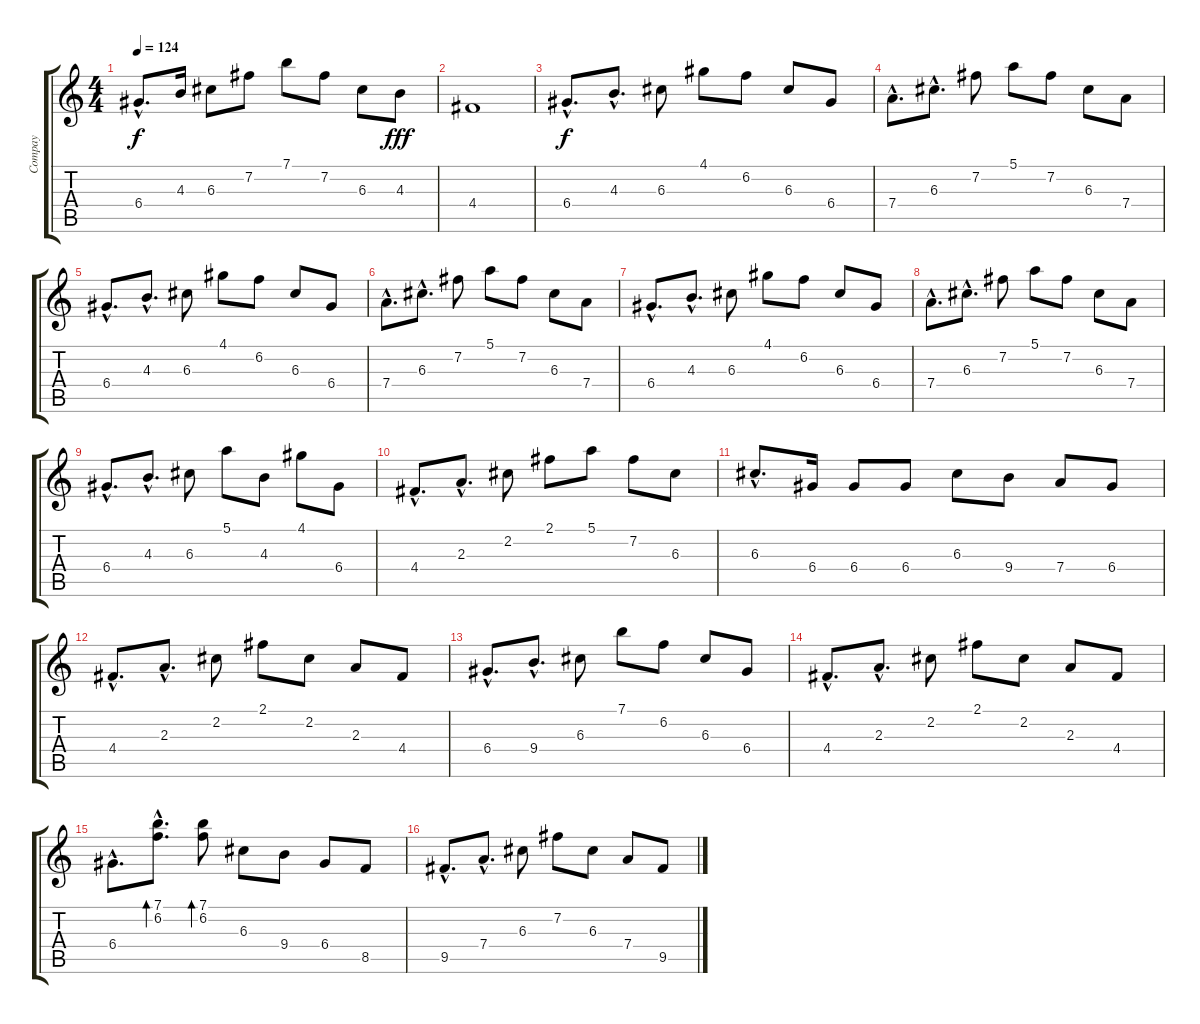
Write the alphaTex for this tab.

\track ("Compay" "Compay") {instrument acousticguitarsteel}
\staff {score tabs}
\tuning (E4 B3 G3 D3 A2 E2) {hide}
\ts (4 4)
\tempo 124
\clef g2
\ks c
6.4{hac}.8{d dy f} 4.3.16 6.3.8 7.2.8 7.1.8 7.2.8 6.3.8 4.3.8{dy fff} |
4.4.1 |
6.4{hac}.8{d dy f} 4.3{hac}.8{d} 6.3.8 4.1.8 6.2.8 6.3.8 6.4.8 |
7.4{hac}.8{d} 6.3{hac}.8{d} 7.2.8 5.1.8 7.2.8 6.3.8 7.4.8 |
6.4{hac}.8{d} 4.3{hac}.8{d} 6.3.8 4.1.8 6.2.8 6.3.8 6.4.8 |
7.4{hac}.8{d} 6.3{hac}.8{d} 7.2.8 5.1.8 7.2.8 6.3.8 7.4.8 |
6.4{hac}.8{d} 4.3{hac}.8{d} 6.3.8 4.1.8 6.2.8 6.3.8 6.4.8 |
7.4{hac}.8{d} 6.3{hac}.8{d} 7.2.8 5.1.8 7.2.8 6.3.8 7.4.8 |
6.4{hac}.8{d} 4.3{hac}.8{d} 6.3.8 5.1.8 4.3.8 4.1.8 6.4.8 |
4.4{hac}.8{d} 2.3{hac}.8{d} 2.2.8 2.1.8 5.1.8 7.2.8 6.3.8 |
6.3{hac}.8{d} 6.4.16 6.4.8 6.4.8 6.3.8 9.4.8 7.4.8 6.4.8 |
4.4{hac}.8{d} 2.3{hac}.8{d} 2.2.8 2.1.8 2.2.8 2.3.8 4.4.8 |
6.4{hac}.8{d} 9.4{hac}.8{d} 6.3.8 7.1.8 6.2.8 6.3.8 6.4.8 |
4.4{hac}.8{d} 2.3{hac}.8{d} 2.2.8 2.1.8 2.2.8 2.3.8 4.4.8 |
6.4{hac}.8{d} (7.1{hac} 6.2{hac}).8{d bd 120} (7.1 6.2).8{bd 120} 6.3.8 9.4.8 6.4.8 8.5.8 |
9.5{hac}.8{d} 7.4{hac}.8{d} 6.3.8 7.2.8 6.3.8 7.4.8 9.5.8
